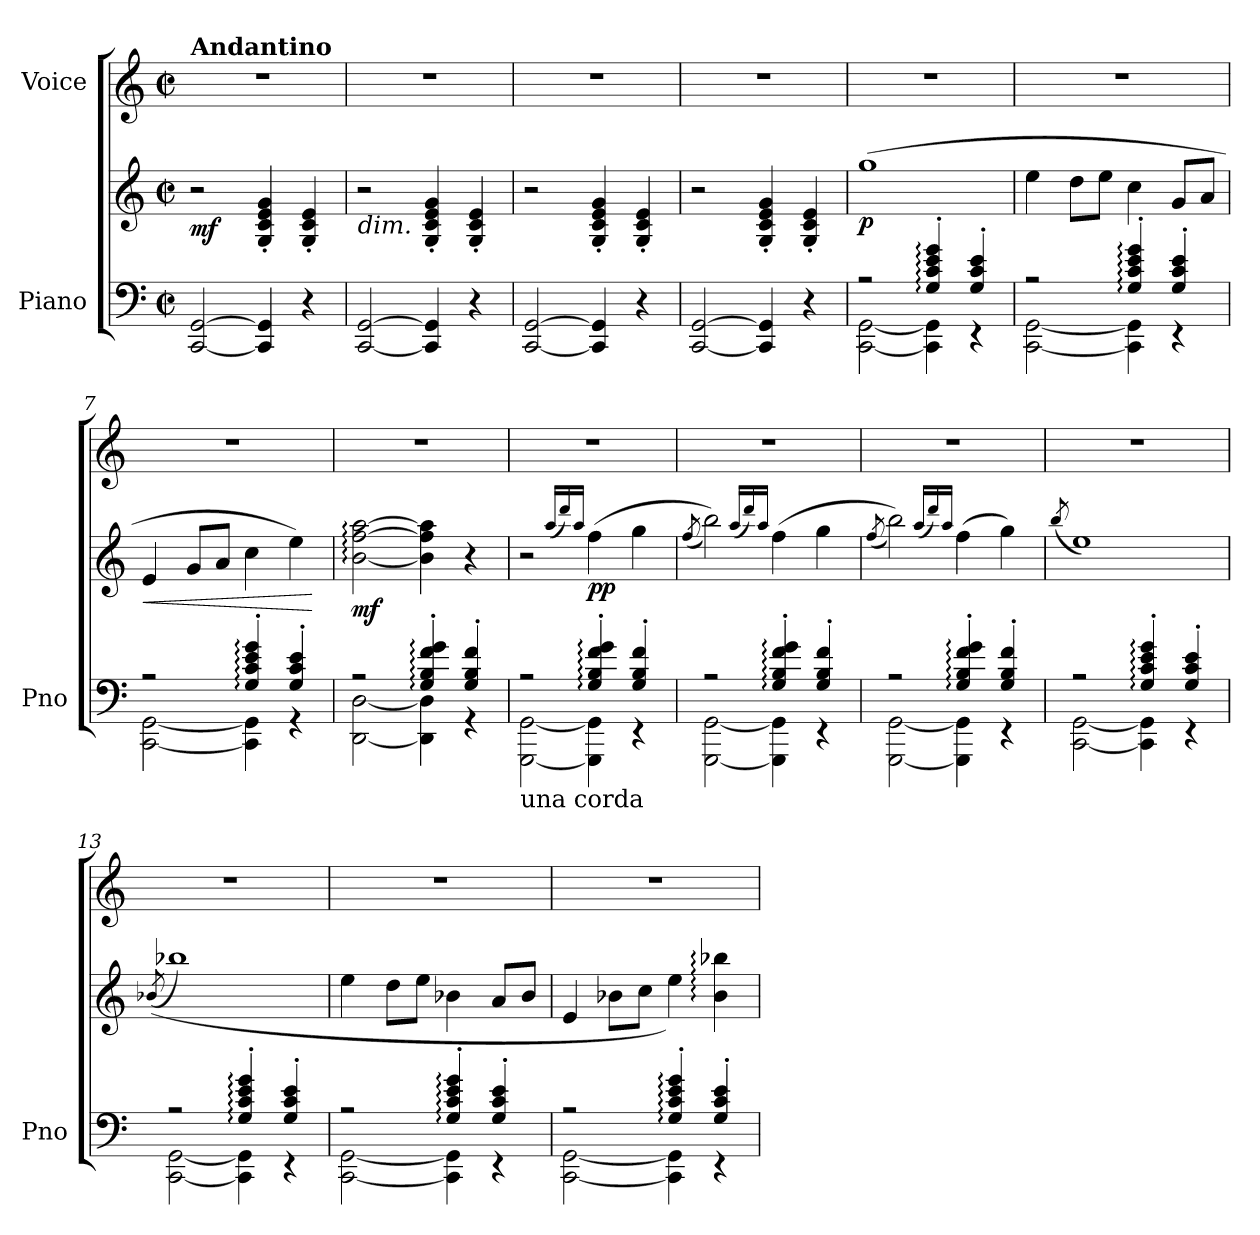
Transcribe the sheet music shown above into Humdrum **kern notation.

**kern	**kern	**dynam	**kern
*part2	*part2	*part2	*part1
*staff3	*staff2	*staff2/3	*staff1
*I"Piano	*	*	*I"Voice
*I'Pno	*	*	*
*clefF4	*clefG2	*	*clefG2
*k[]	*k[]	*	*k[]
*M2/2	*M2/2	*	*M2/2
*met(c|)	*met(c|)	*	*met(c|)
*MM126	*MM126	*	*MM126
=1	=1	=1	=1
!	!	!	!LO:TX:a:B:t=Andantino
!	!	!LO:DY:b	!
[2CC/ [2GG/	2r	mf	1r
4CC/] 4GG/]	4G/' 4c/' 4e/' 4g/'	.	.
4r	4G/' 4c/' 4e/'	.	.
=2	=2	=2	=2
!	!LO:TX:b:i:t=dim.	!	!
[2CC/ [2GG/	2r	.	1r
4CC/] 4GG/]	4G/' 4c/' 4e/' 4g/'	.	.
4r	4G/' 4c/' 4e/'	.	.
=3	=3	=3	=3
[2CC/ [2GG/	2r	.	1r
4CC/] 4GG/]	4G/' 4c/' 4e/' 4g/'	.	.
4r	4G/' 4c/' 4e/'	.	.
=4	=4	=4	=4
[2CC/ [2GG/	2r	.	1r
4CC/] 4GG/]	4G/' 4c/' 4e/' 4g/'	.	.
4r	4G/' 4c/' 4e/'	.	.
=5	=5	=5	=5
*^	*	*	*
!	!	!	!LO:DY:b	!
2r	[2CC\ [2GG\	(>1gg	p	1r
4G/:' 4c/:' 4e/:' 4g/:'	4CC\] 4GG\]	.	.	.
4G/' 4c/' 4e/'	4r	.	.	.
!!LO:LB:g=z
=6	=6	=6	=6	=6
2r	[2CC\ [2GG\	4ee\	.	1r
.	.	8dd\L	.	.
.	.	8ee\J	.	.
4G/:' 4c/:' 4e/:' 4g/:'	4CC\] 4GG\]	4cc\	.	.
4G/' 4c/' 4e/'	4r	8g/L	.	.
.	.	8a/J	.	.
=7	=7	=7	=7	=7
!	!	!	!LO:HP:b	!
2r	[2CC\ [2GG\	4e/	<	1r
.	.	8g/L	.	.
.	.	8a/J	.	.
4G/:' 4c/:' 4e/:' 4g/:'	4CC\] 4GG\]	4cc\	.	.
4G/' 4c/' 4e/'	4r	4ee\)	.	.
*v	*v	*	*	*
.	.	[	.
=8	=8	=8	=8
*^	*	*	*
!	!	!	!LO:DY:b	!
2r	[2DD\ [2D\	[2b\: [2ff\: [2aa\:	mf	1r
4G/:' 4B/:' 4f/:' 4g/:'	4DD\] 4D\]	4b\] 4ff\] 4aa\]	.	.
4G/' 4B/' 4f/'	4r	4r	.	.
=9	=9	=9	=9	=9
!LO:TX:b:t=una corda	!	!	!	!
2r	[2GGG\ [2GG\	2r	.	1r
.	.	(<16qaa/LL	.	.
.	.	16qddd/)	.	.
.	.	16qaa/JJ	.	.
!	!	!	!LO:DY:b	!
4G/:' 4B/:' 4f/:' 4g/:'	4GGG\] 4GG\]	(>4ff\	pp	.
4G/' 4B/' 4f/'	4r	4gg\	.	.
=10	=10	=10	=10	=10
.	.	(<8qff/	.	.
2r	[2GGG\ [2GG\	2bb\))	.	1r
.	.	(<16qaa/LL	.	.
.	.	16qddd/)	.	.
.	.	16qaa/JJ	.	.
4G/:' 4B/:' 4f/:' 4g/:'	4GGG\] 4GG\]	(>4ff\	.	.
4G/' 4B/' 4f/'	4r	4gg\	.	.
!!LO:LB:g=z
=11	=11	=11	=11	=11
.	.	(<8qff/	.	.
2r	[2GGG\ [2GG\	2bb\))	.	1r
.	.	(<16qaa/LL	.	.
.	.	16qddd/)	.	.
.	.	16qaa/JJ	.	.
4G/:' 4B/:' 4f/:' 4g/:'	4GGG\] 4GG\]	(>4ff\	.	.
4G/' 4B/' 4f/'	4r	4gg\)	.	.
=12	=12	=12	=12	=12
.	.	(<8qbb/	.	.
2r	[2CC\ [2GG\	1ee)	.	1r
4G/:' 4c/:' 4e/:' 4g/:'	4CC\] 4GG\]	.	.	.
4G/' 4c/' 4e/'	4r	.	.	.
=13	=13	=13	=13	=13
.	.	(<(>8qb-X/	.	.
!	!	!	!LO:DY:b	!
!	!	!	!LO:DY:n=1:b	!
2r	[2CC\ [2GG\	1bb-X)	other-dynamics f	1r
4G/:' 4c/:' 4e/:' 4g/:'	4CC\] 4GG\]	.	.	.
4G/' 4c/' 4e/'	4r	.	.	.
=14	=14	=14	=14	=14
2r	[2CC\ [2GG\	4ee\	.	1r
.	.	8dd\L	.	.
.	.	8ee\J	.	.
4G/:' 4c/:' 4e/:' 4g/:'	4CC\] 4GG\]	4b-X\	.	.
4G/' 4c/' 4e/'	4r	8a/L	.	.
.	.	8b-/J	.	.
=15	=15	=15	=15	=15
2r	[2CC\ [2GG\	4e/	.	1r
.	.	8b-X\L	.	.
.	.	8cc\J	.	.
4G/:' 4c/:' 4e/:' 4g/:'	4CC\] 4GG\]	4ee\)	.	.
4G/' 4c/' 4e/'	4r	4b-\: 4bb-X\:	.	.
*v	*v	*	*	*
=	=	=	=
*-	*-	*-	*-
